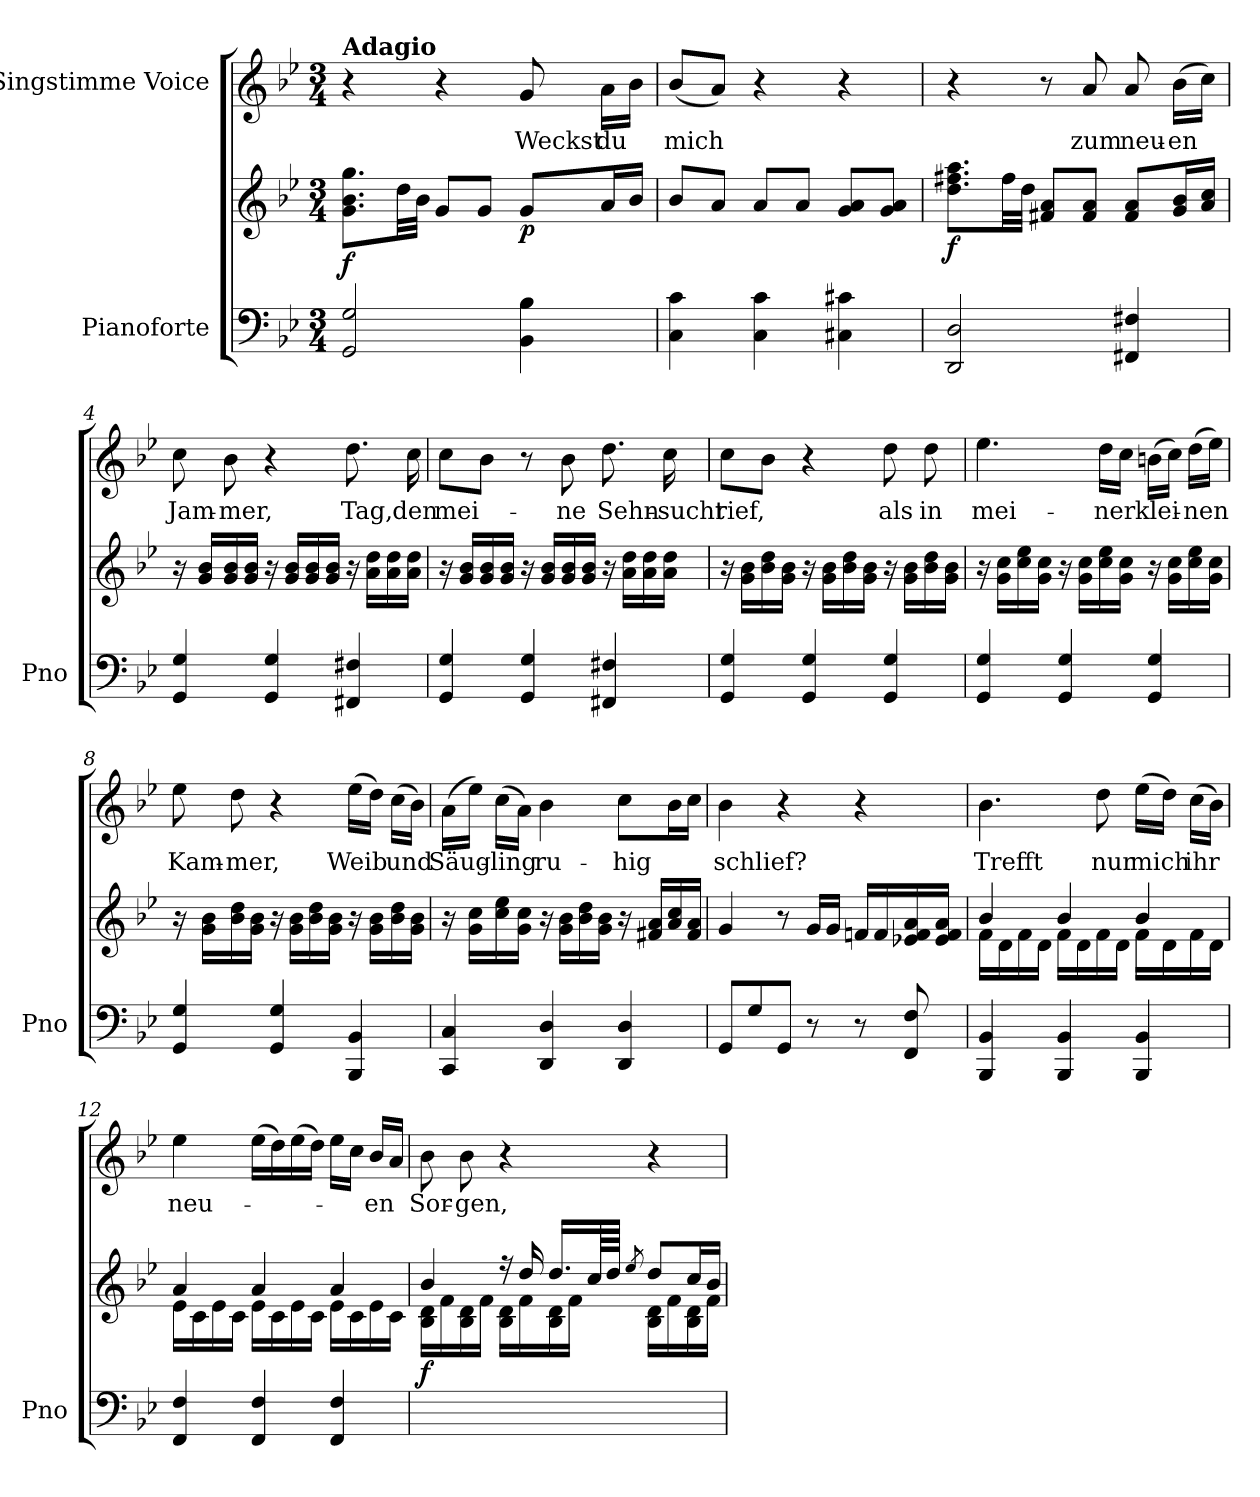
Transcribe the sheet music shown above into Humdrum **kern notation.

**kern	**kern	**dynam	**kern	**text
*part2	*part2	*part2	*part1	*part1
*staff3	*staff2	*staff2/3	*staff1	*staff1
*I"Pianoforte	*	*	*I"Singstimme Voice	*
*I'Pno	*	*	*	*
*clefF4	*clefG2	*	*clefG2	*
*k[b-e-]	*k[b-e-]	*	*k[b-e-]	*
*M3/4	*M3/4	*	*M3/4	*
=1	=1	=1	=1	=1
!	!	!	!LO:TX:a:B:t=Adagio	!
!	!	!LO:DY:b	!	!
2GG/ 2G/	8.g\ 8.b-\ 8.gg\L	f	4r	.
.	32dd\LL	.	.	.
.	32b-\JJJ	.	.	.
.	8g/L	.	4r	.
.	8g/J	.	.	.
!	!	!LO:DY:b	!	!
4BB-\ 4B-\	8g/L	p	8g/	Weckst
.	16a/L	.	16a\LL	du
.	16b-/JJ	.	16b-\JJ	.
=2	=2	=2	=2	=2
4C\ 4c\	8b-/L	.	(8b-/L	mich
.	8a/J	.	8a/J)	.
4C\ 4c\	8a/L	.	4r	.
.	8a/J	.	.	.
4C#X\ 4c#X\	8g/ 8a/L	.	4r	.
.	8g/ 8a/J	.	.	.
=3	=3	=3	=3	=3
!	!	!LO:DY:b	!	!
2DD/ 2D/	8.dd\ 8.ff#X\ 8.aa\L	f	4r	.
.	32ff#\LL	.	.	.
.	32dd\JJJ	.	.	.
.	8f#X/ 8a/L	.	8r	.
.	8f#/ 8a/J	.	8a/	zum
4FF#X/ 4F#X/	8f#/ 8a/L	.	8a/	neu-
.	16g/ 16b-/L	.	(16b-\LL	-en
.	16a/ 16cc/JJ	.	16cc\JJ)	.
=4	=4	=4	=4	=4
4GG/ 4G/	16r	.	8cc\	Jam-
.	16g/ 16b-/LL	.	.	.
.	16g/ 16b-/	.	8b-\	-mer,
.	16g/ 16b-/JJ	.	.	.
4GG/ 4G/	16r	.	4r	.
.	16g/ 16b-/LL	.	.	.
.	16g/ 16b-/	.	.	.
.	16g/ 16b-/JJ	.	.	.
4FF#X/ 4F#X/	16r	.	8.dd\	Tag,
.	16a\ 16dd\LL	.	.	.
.	16a\ 16dd\	.	.	.
.	16a\ 16dd\JJ	.	16cc\	den
=5	=5	=5	=5	=5
4GG/ 4G/	16r	.	8cc\L	mei-
.	16g/ 16b-/LL	.	.	.
.	16g/ 16b-/	.	8b-\J	.
.	16g/ 16b-/JJ	.	.	.
4GG/ 4G/	16r	.	8r	.
.	16g/ 16b-/LL	.	.	.
.	16g/ 16b-/	.	8b-\	-ne
.	16g/ 16b-/JJ	.	.	.
4FF#X/ 4F#X/	16r	.	8.dd\	Sehn-
.	16a\ 16dd\LL	.	.	.
.	16a\ 16dd\	.	.	.
.	16a\ 16dd\JJ	.	16cc\	-sucht
=6	=6	=6	=6	=6
4GG/ 4G/	16r	.	8cc\L	rief,
.	16g\ 16b-\LL	.	.	.
.	16b-\ 16dd\	.	8b-\J	.
.	16g\ 16b-\JJ	.	.	.
4GG/ 4G/	16r	.	4r	.
.	16g\ 16b-\LL	.	.	.
.	16b-\ 16dd\	.	.	.
.	16g\ 16b-\JJ	.	.	.
4GG/ 4G/	16r	.	8dd\	als
.	16g\ 16b-\LL	.	.	.
.	16b-\ 16dd\	.	8dd\	in
.	16g\ 16b-\JJ	.	.	.
=7	=7	=7	=7	=7
4GG/ 4G/	16r	.	4.ee-\	mei-
.	16g\ 16cc\LL	.	.	.
.	16cc\ 16ee-\	.	.	.
.	16g\ 16cc\JJ	.	.	.
4GG/ 4G/	16r	.	.	.
.	16g\ 16cc\LL	.	.	.
.	16cc\ 16ee-\	.	16dd\LL	-ner
.	16g\ 16cc\JJ	.	16cc\JJ	.
4GG/ 4G/	16r	.	(16bn\LL	klei-
.	16g\ 16cc\LL	.	16cc\JJ)	.
.	16cc\ 16ee-\	.	(16dd\LL	-nen
.	16g\ 16cc\JJ	.	16ee-\JJ)	.
=8	=8	=8	=8	=8
4GG/ 4G/	16r	.	8ee-\	Kam-
.	16g\ 16b-\LL	.	.	.
.	16b-\ 16dd\	.	8dd\	-mer,
.	16g\ 16b-\JJ	.	.	.
4GG/ 4G/	16r	.	4r	.
.	16g\ 16b-\LL	.	.	.
.	16b-\ 16dd\	.	.	.
.	16g\ 16b-\JJ	.	.	.
4BBB-/ 4BB-/	16r	.	(16ee-\LL	Weib
.	16g\ 16b-\LL	.	16dd\JJ)	.
.	16b-\ 16dd\	.	(16cc\LL	und
.	16g\ 16b-\JJ	.	16b-\JJ)	.
=9	=9	=9	=9	=9
4CC/ 4C/	16r	.	(16a\LL	Säug-
.	16g\ 16cc\LL	.	16ee-\JJ)	.
.	16cc\ 16ee-\	.	(16cc\LL	-ling
.	16g\ 16cc\JJ	.	16a\JJ)	.
4DD/ 4D/	16r	.	4b-\	ru-
.	16g\ 16b-\LL	.	.	.
.	16b-\ 16dd\	.	.	.
.	16g\ 16b-\JJ	.	.	.
4DD/ 4D/	16r	.	8cc\L	-hig
.	16f#X/ 16a/LL	.	.	.
.	16a/ 16cc/	.	16b-\L	.
.	16f#/ 16a/JJ	.	16cc\JJ	.
=10	=10	=10	=10	=10
8GG/L	4g/	.	4b-\	schlief?
8G/	.	.	.	.
8GG/J	8r	.	4r	.
8r	16g/LL	.	.	.
.	16g/JJ	.	.	.
8r	16fn/LL	.	4r	.
.	16f/	.	.	.
8FF/ 8F/	16e-X/ 16f/ 16a/	.	.	.
.	16e-/ 16f/ 16a/JJ	.	.	.
=11	=11	=11	=11	=11
*	*^	*	*	*
4BBB-/ 4BB-/	4b-/	16f\LL	.	4.b-\	Trefft
.	.	16d\	.	.	.
.	.	16f\	.	.	.
.	.	16d\JJ	.	.	.
4BBB-/ 4BB-/	4b-/	16f\LL	.	.	.
.	.	16d\	.	.	.
.	.	16f\	.	8dd\	nur
.	.	16d\JJ	.	.	.
4BBB-/ 4BB-/	4b-/	16f\LL	.	(16ee-\LL	mich
.	.	16d\	.	16dd\JJ)	.
.	.	16f\	.	(16cc\LL	ihr
.	.	16d\JJ	.	16b-\JJ)	.
=12	=12	=12	=12	=12	=12
4FF/ 4F/	4a/	16e-\LL	.	4ee-\	neu-
.	.	16c\	.	.	.
.	.	16e-\	.	.	.
.	.	16c\JJ	.	.	.
4FF/ 4F/	4a/	16e-\LL	.	(16ee-\LL	.
.	.	16c\	.	16dd\)	.
.	.	16e-\	.	(16ee-\	.
.	.	16c\JJ	.	16dd\JJ)	.
4FF/ 4F/	4a/	16e-\LL	.	16ee-\LL	.
.	.	16c\	.	16cc\JJ	.
.	.	16e-\	.	16b-/LL	-en
.	.	16c\JJ	.	16a/JJ	.
=13	=13	=13	=13	=13	=13
!	!	!	!LO:DY:b	!	!
2.ryy	4b-/	16B-\ 16d\LL	f	8b-\	Sor-
.	.	16f\	.	.	.
.	.	16B-\ 16d\	.	8b-\	-gen,
.	.	16f\JJ	.	.	.
.	16r	16B-\ 16d\LL	.	4r	.
.	16dd/	16f\	.	.	.
.	16.dd/LL	16B-\ 16d\	.	.	.
.	.	16f\JJ	.	.	.
.	64cc/LL	.	.	.	.
.	64dd/JJJJ	.	.	.	.
.	8qee-/	.	.	.	.
.	8dd/L	16B-\ 16d\LL	.	4r	.
.	.	16f\	.	.	.
.	16cc/L	16B-\ 16d\	.	.	.
.	16b-/JJ	16f\JJ	.	.	.
*	*v	*v	*	*	*
=	=	=	=	=
*-	*-	*-	*-	*-
